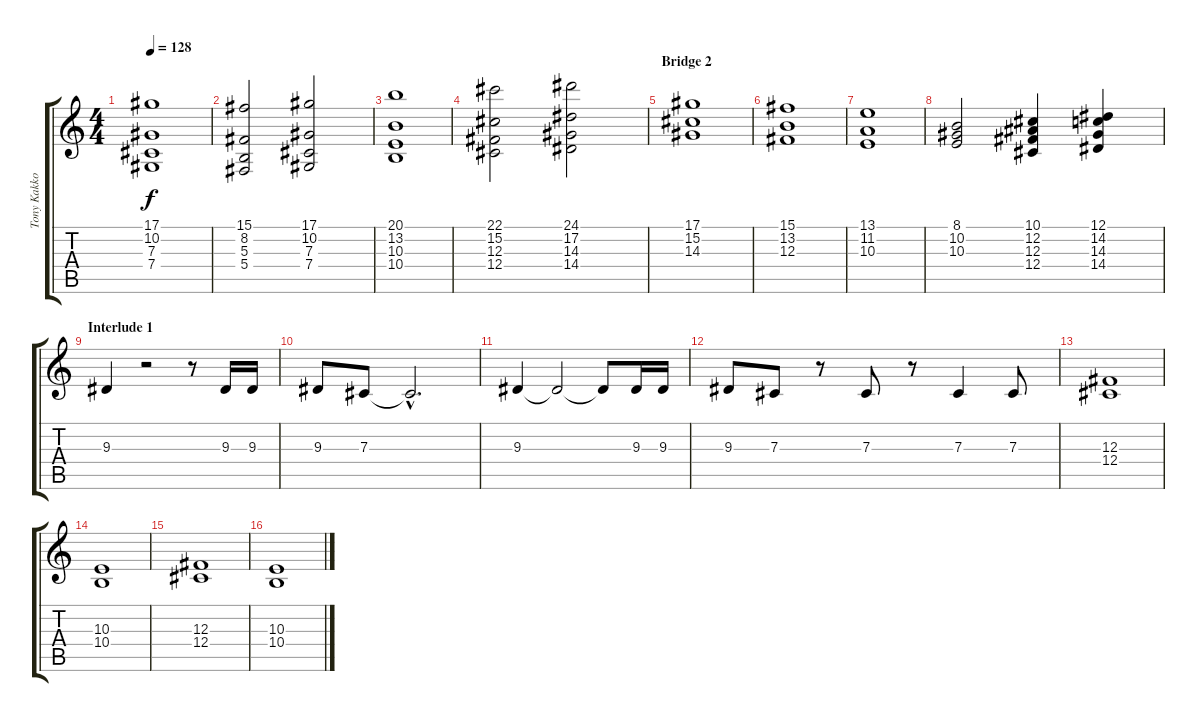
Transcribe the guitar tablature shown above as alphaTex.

\track ("Tony Kakko LH" "Tony Kakko") {instrument stringensemble1}
\staff {score tabs}
\tuning (Eb4 Bb3 Gb3 Db3 Ab2 Eb2) {hide}
\ts (4 4)
\tempo 128
\clef g2
\ks c
(17.1 10.2 7.3 7.4).1{dy f} |
(15.1 8.2 5.3 5.4).2 (17.1 10.2 7.3 7.4).2 |
(20.1 13.2 10.3 10.4).1 |
(22.1 15.2 12.3 12.4).2 (24.1 17.2 14.3 14.4).2 |
\section ("" "Bridge 2")
(17.1 15.2 14.3).1 |
(15.1 13.2 12.3).1 |
(13.1 11.2 10.3).1 |
(8.1 10.2 10.3).2 (10.1 12.2 12.3 12.4).4 (12.1 14.2 14.3 14.4).4 |
\section ("" "Interlude 1")
9.3.4{instrument synthstrings1} r.2 r.8 9.3.16 9.3.16 |
9.3.8 7.3.8 7.3{hac t}.2{d} |
9.3.4{instrument synthstrings1} 9.3{t}.2 9.3{t}.8 9.3.16 9.3.16 |
9.3.8 7.3.8 r.8 7.3.8 r.8 7.3.4 7.3.8 |
(12.3 12.4).1{instrument synthstrings1} |
(10.3 10.4).1 |
(12.3 12.4).1 |
(10.3 10.4).1
